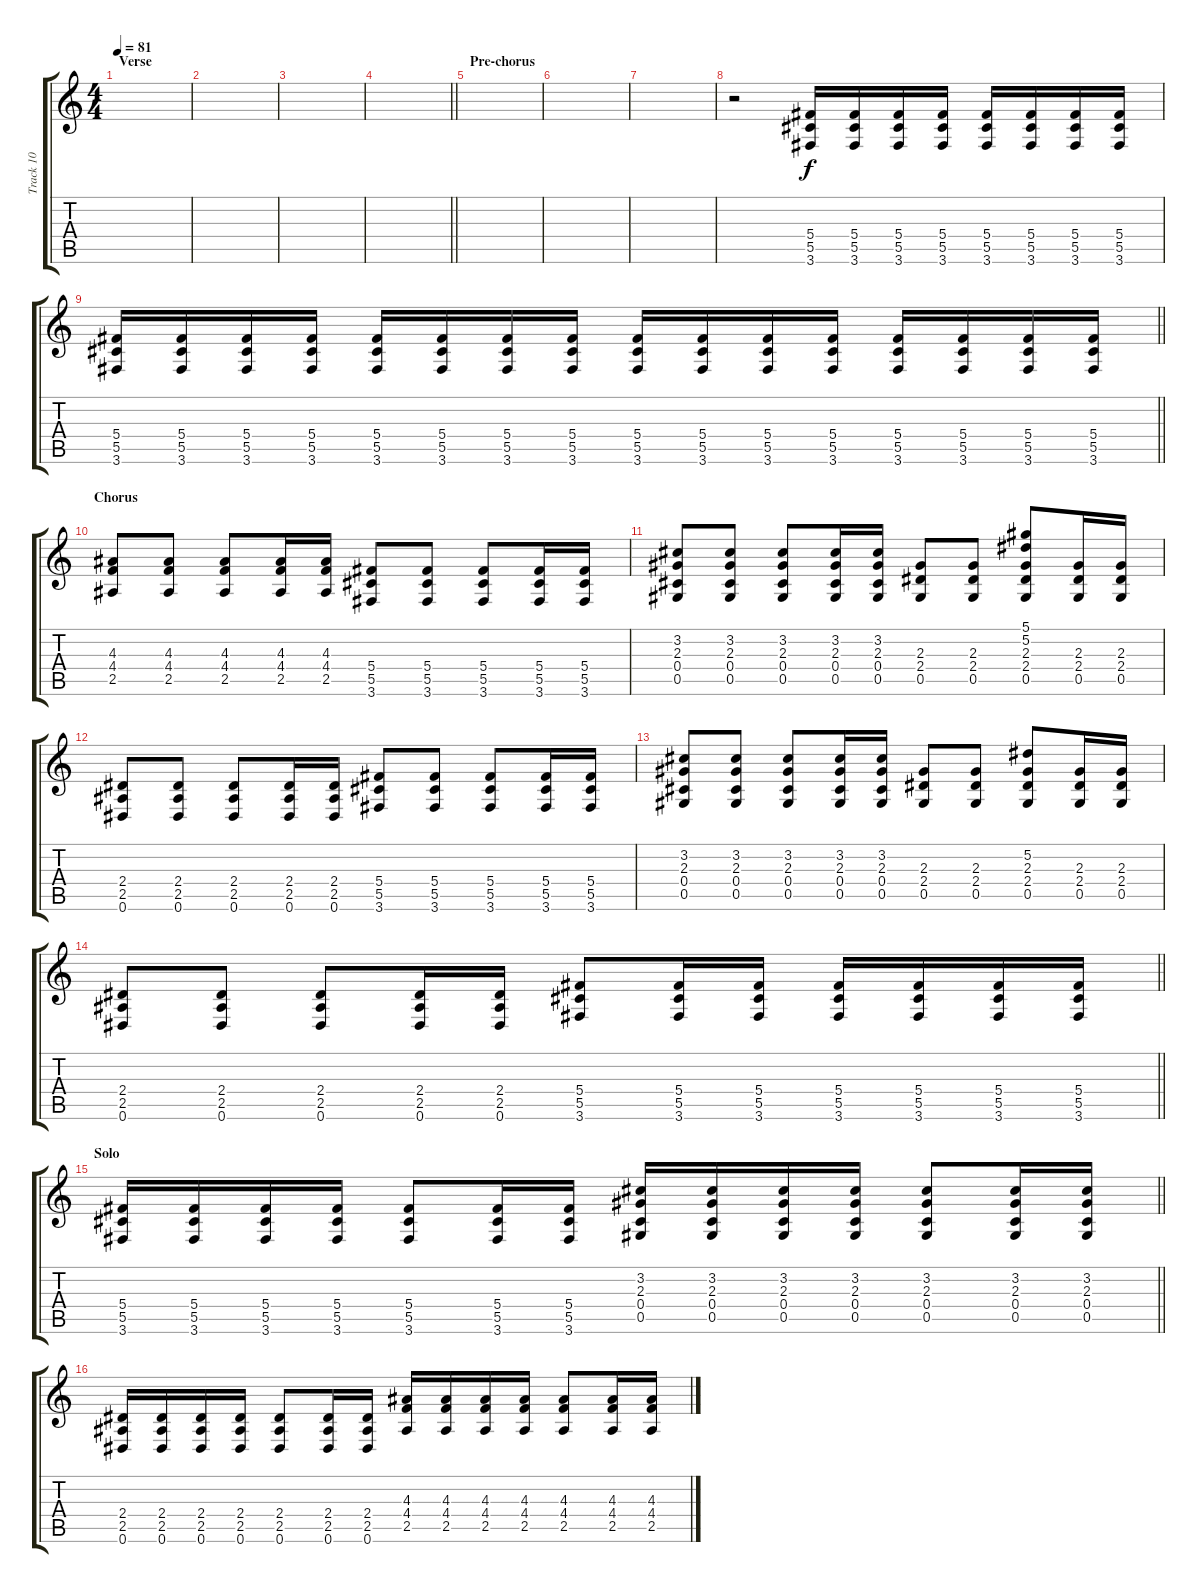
\track ("Track 10" "Track 10") {instrument distortionguitar}
\staff {score tabs}
\tuning (Eb4 Bb3 Gb3 Db3 Ab2 Eb2) {hide}
\ts (4 4)
\section ("" "Verse")
\tempo 81
\clef g2
\ks c
|
|
|
\barLineRight lightlight
|
\section ("" "Pre-chorus")
|
|
|
r.2 (5.4 5.5 3.6).16{volume 13} (5.4 5.5 3.6).16 (5.4 5.5 3.6).16 (5.4 5.5 3.6).16 (5.4 5.5 3.6).16 (5.4 5.5 3.6).16 (5.4 5.5 3.6).16 (5.4 5.5 3.6).16 |
\barLineRight lightlight
(5.4 5.5 3.6).16 (5.4 5.5 3.6).16 (5.4 5.5 3.6).16 (5.4 5.5 3.6).16 (5.4 5.5 3.6).16 (5.4 5.5 3.6).16 (5.4 5.5 3.6).16 (5.4 5.5 3.6).16 (5.4 5.5 3.6).16 (5.4 5.5 3.6).16 (5.4 5.5 3.6).16 (5.4 5.5 3.6).16 (5.4 5.5 3.6).16 (5.4 5.5 3.6).16 (5.4 5.5 3.6).16 (5.4 5.5 3.6).16 |
\section ("" "Chorus")
(4.3 4.4 2.5).8 (4.3 4.4 2.5).8 (4.3 4.4 2.5).8 (4.3 4.4 2.5).16 (4.3 4.4 2.5).16 (5.4 5.5 3.6).8 (5.4 5.5 3.6).8 (5.4 5.5 3.6).8 (5.4 5.5 3.6).16 (5.4 5.5 3.6).16 |
(3.2 2.3 0.4 0.5).8 (3.2 2.3 0.4 0.5).8 (3.2 2.3 0.4 0.5).8 (3.2 2.3 0.4 0.5).16 (3.2 2.3 0.4 0.5).16 (2.3 2.4 0.5).8 (2.3 2.4 0.5).8 (5.1 5.2 2.3 2.4 0.5).8 (2.3 2.4 0.5).16 (2.3 2.4 0.5).16 |
(2.4 2.5 0.6).8 (2.4 2.5 0.6).8 (2.4 2.5 0.6).8 (2.4 2.5 0.6).16 (2.4 2.5 0.6).16 (5.4 5.5 3.6).8 (5.4 5.5 3.6).8 (5.4 5.5 3.6).8 (5.4 5.5 3.6).16 (5.4 5.5 3.6).16 |
(3.2 2.3 0.4 0.5).8 (3.2 2.3 0.4 0.5).8 (3.2 2.3 0.4 0.5).8 (3.2 2.3 0.4 0.5).16 (3.2 2.3 0.4 0.5).16 (2.3 2.4 0.5).8 (2.3 2.4 0.5).8 (5.2 2.3 2.4 0.5).8 (2.3 2.4 0.5).16 (2.3 2.4 0.5).16 |
\barLineRight lightlight
(2.4 2.5 0.6).8 (2.4 2.5 0.6).8 (2.4 2.5 0.6).8 (2.4 2.5 0.6).16 (2.4 2.5 0.6).16 (5.4 5.5 3.6).8 (5.4 5.5 3.6).16 (5.4 5.5 3.6).16 (5.4 5.5 3.6).16 (5.4 5.5 3.6).16 (5.4 5.5 3.6).16 (5.4 5.5 3.6).16 |
\section ("" "Solo")
\barLineRight lightlight
(5.4 5.5 3.6).16 (5.4 5.5 3.6).16 (5.4 5.5 3.6).16 (5.4 5.5 3.6).16 (5.4 5.5 3.6).8 (5.4 5.5 3.6).16 (5.4 5.5 3.6).16 (3.2 2.3 0.4 0.5).16 (3.2 2.3 0.4 0.5).16 (3.2 2.3 0.4 0.5).16 (3.2 2.3 0.4 0.5).16 (3.2 2.3 0.4 0.5).8 (3.2 2.3 0.4 0.5).16 (3.2 2.3 0.4 0.5).16 |
(2.4 2.5 0.6).16 (2.4 2.5 0.6).16 (2.4 2.5 0.6).16 (2.4 2.5 0.6).16 (2.4 2.5 0.6).8 (2.4 2.5 0.6).16 (2.4 2.5 0.6).16 (4.3 4.4 2.5).16 (4.3 4.4 2.5).16 (4.3 4.4 2.5).16 (4.3 4.4 2.5).16 (4.3 4.4 2.5).8 (4.3 4.4 2.5).16 (4.3 4.4 2.5).16
